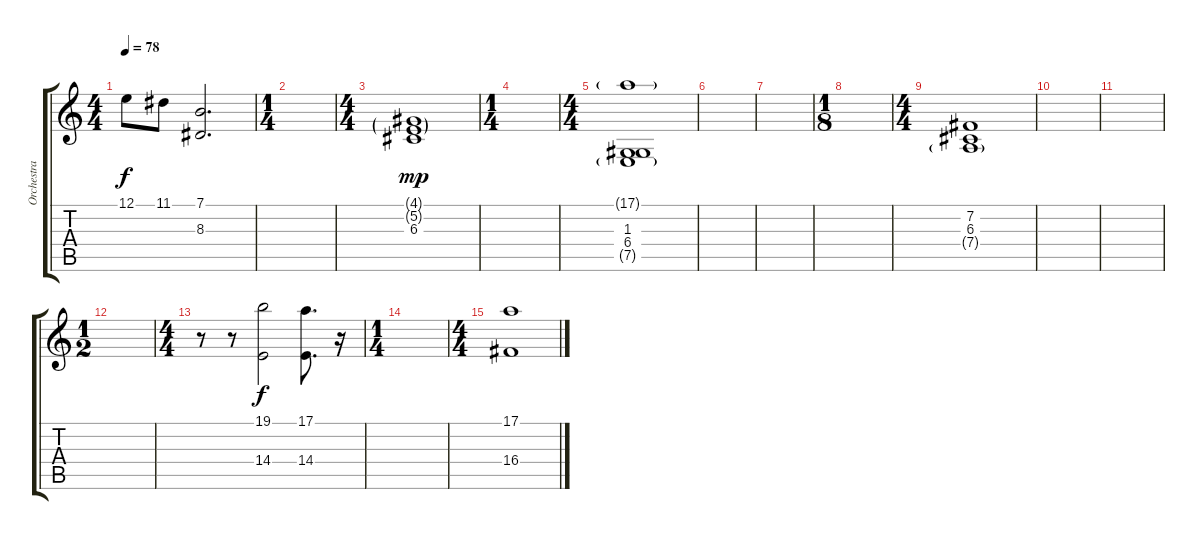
\track ("Orchestra" "Orchestra") {instrument stringensemble1}
\staff {score tabs}
\tuning (E4 B3 G3 D3 A2 E2) {hide}
\ts (4 4)
\tempo 78
\clef g2
\ks c
12.1.8{dy f} 11.1.8 (7.1 8.3).2{d volume 3} |
\ts (1 4)
|
\ts (4 4)
(4.1{g} 5.2{g} 6.3).1{dy mp} |
\ts (1 4)
|
\ts (4 4)
(17.1{g} 1.3 6.4 7.5{g}).1{volume 2} |
|
|
\ts (1 8)
|
\ts (4 4)
(7.2 6.3 7.4{g}).1 |
|
|
\ts (1 2)
|
\ts (4 4)
r.8 r.8 (19.1 14.4).2{dy f} (17.1 14.4).8{d} r.16 |
\ts (1 4)
|
\ts (4 4)
(17.1 16.4).1
